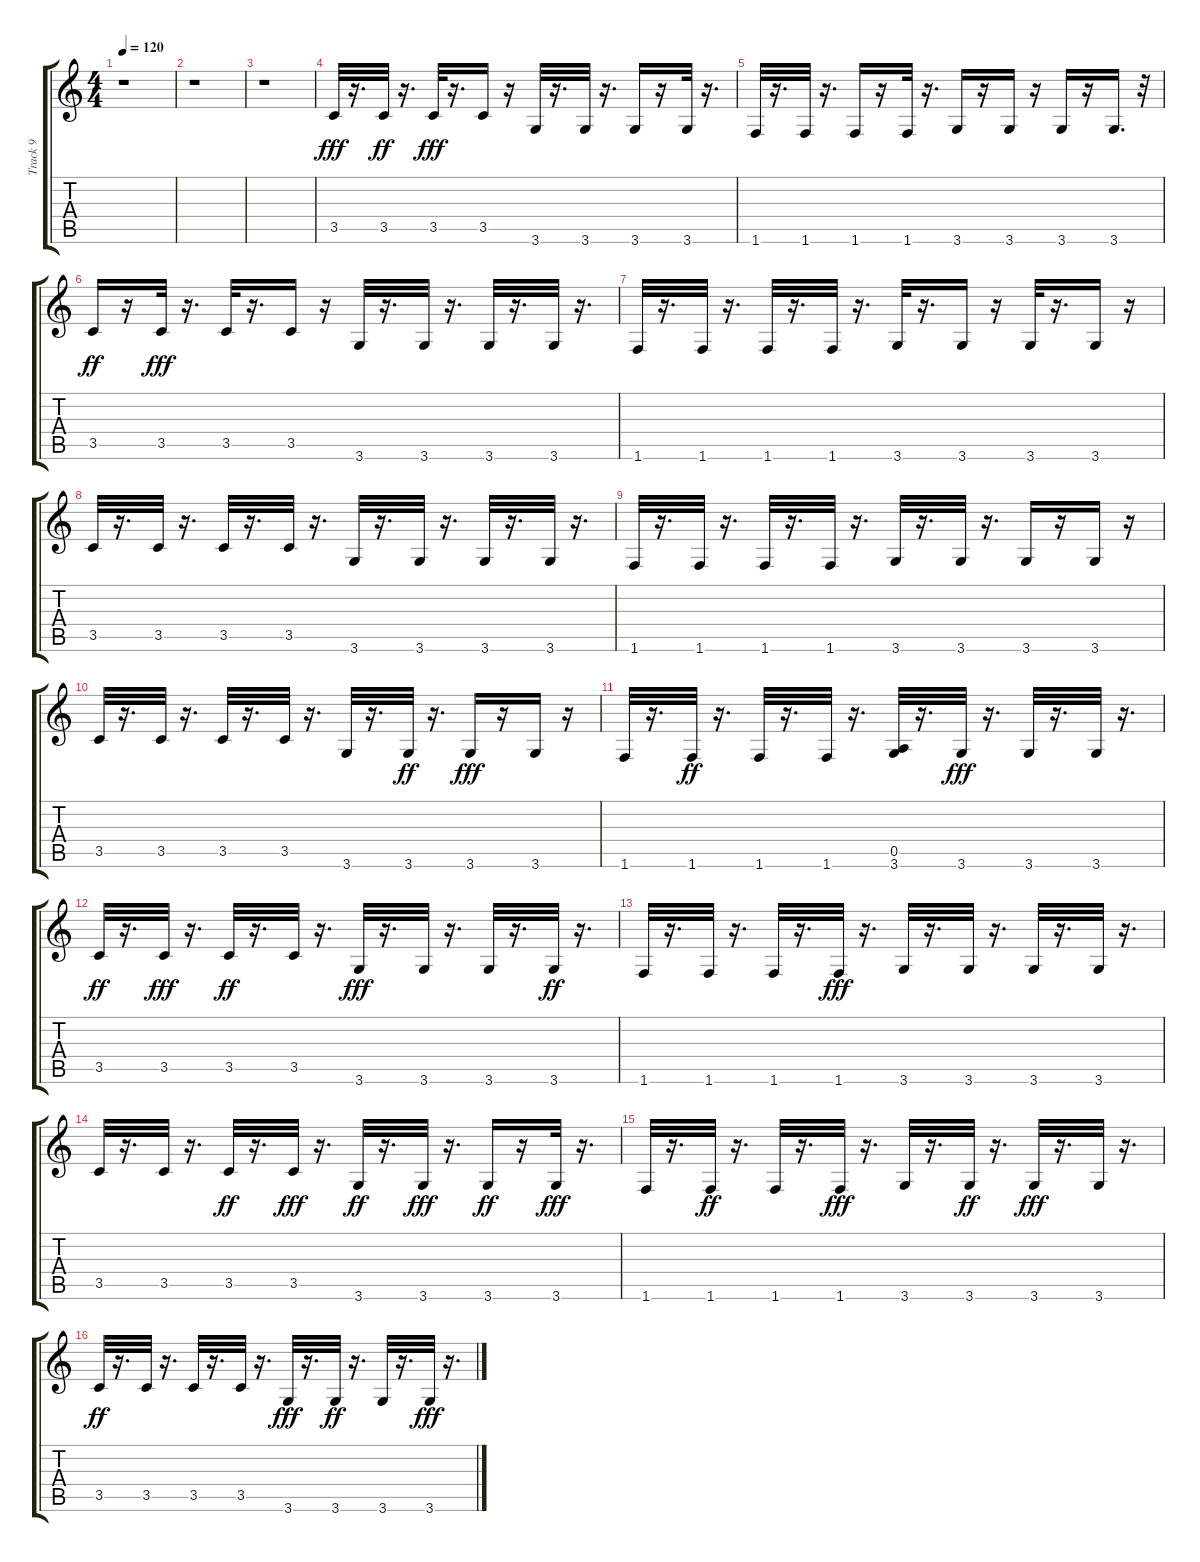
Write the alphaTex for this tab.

\track ("Track 9" "Track 9") {instrument electricguitarmuted}
\staff {score tabs}
\tuning (E4 B3 G3 D3 A2 E2) {hide}
\ts (4 4)
\tempo 120
\clef g2
\ks c
r.1{dy fff} |
r.1 |
r.1 |
3.5.32 r.16{d} 3.5.32{dy ff} r.16{d} 3.5.32{dy fff} r.16{d} 3.5.16 r.16 3.6.32 r.16{d} 3.6.32 r.16{d} 3.6.16 r.16 3.6.32 r.16{d} |
1.6.32 r.16{d} 1.6.32 r.16{d} 1.6.16 r.16 1.6.32 r.16{d} 3.6.16 r.16 3.6.16 r.16 3.6.16 r.16 3.6.16{d} r.32 |
3.5.16{dy ff} r.16 3.5.32{dy fff} r.16{d} 3.5.32 r.16{d} 3.5.16 r.16 3.6.32 r.16{d} 3.6.32 r.16{d} 3.6.32 r.16{d} 3.6.32 r.16{d} |
1.6.32 r.16{d} 1.6.32 r.16{d} 1.6.32 r.16{d} 1.6.32 r.16{d} 3.6.32 r.16{d} 3.6.16 r.16 3.6.32 r.16{d} 3.6.16 r.16 |
3.5.32 r.16{d} 3.5.32 r.16{d} 3.5.32 r.16{d} 3.5.32 r.16{d} 3.6.32 r.16{d} 3.6.32 r.16{d} 3.6.32 r.16{d} 3.6.32 r.16{d} |
1.6.32 r.16{d} 1.6.32 r.16{d} 1.6.32 r.16{d} 1.6.32 r.16{d} 3.6.32 r.16{d} 3.6.32 r.16{d} 3.6.16 r.16 3.6.16 r.16 |
3.5.32 r.16{d} 3.5.32 r.16{d} 3.5.32 r.16{d} 3.5.32 r.16{d} 3.6.32 r.16{d} 3.6.32{dy ff} r.16{d} 3.6.16{dy fff} r.16 3.6.16 r.16 |
1.6.32 r.16{d} 1.6.32{dy ff} r.16{d} 1.6.32 r.16{d} 1.6.32 r.16{d} (0.5 3.6).32 r.16{d} 3.6.32{dy fff} r.16{d} 3.6.32 r.16{d} 3.6.32 r.16{d} |
3.5.32{dy ff} r.16{d} 3.5.32{dy fff} r.16{d} 3.5.32{dy ff} r.16{d} 3.5.32 r.16{d} 3.6.32{dy fff} r.16{d} 3.6.32 r.16{d} 3.6.32 r.16{d} 3.6.32{dy ff} r.16{d} |
1.6.32 r.16{d} 1.6.32 r.16{d} 1.6.32 r.16{d} 1.6.32{dy fff} r.16{d} 3.6.32 r.16{d} 3.6.32 r.16{d} 3.6.32 r.16{d} 3.6.32 r.16{d} |
3.5.32 r.16{d} 3.5.32 r.16{d} 3.5.32{dy ff} r.16{d} 3.5.32{dy fff} r.16{d} 3.6.32{dy ff} r.16{d} 3.6.32{dy fff} r.16{d} 3.6.16{dy ff} r.16 3.6.32{dy fff} r.16{d} |
1.6.32 r.16{d} 1.6.32{dy ff} r.16{d} 1.6.32 r.16{d} 1.6.32{dy fff} r.16{d} 3.6.32 r.16{d} 3.6.32{dy ff} r.16{d} 3.6.32{dy fff} r.16{d} 3.6.32 r.16{d} |
3.5.32{dy ff} r.16{d} 3.5.32 r.16{d} 3.5.32 r.16{d} 3.5.32 r.16{d} 3.6.32{dy fff} r.16{d} 3.6.32{dy ff} r.16{d} 3.6.32 r.16{d} 3.6.32{dy fff} r.16{d}
